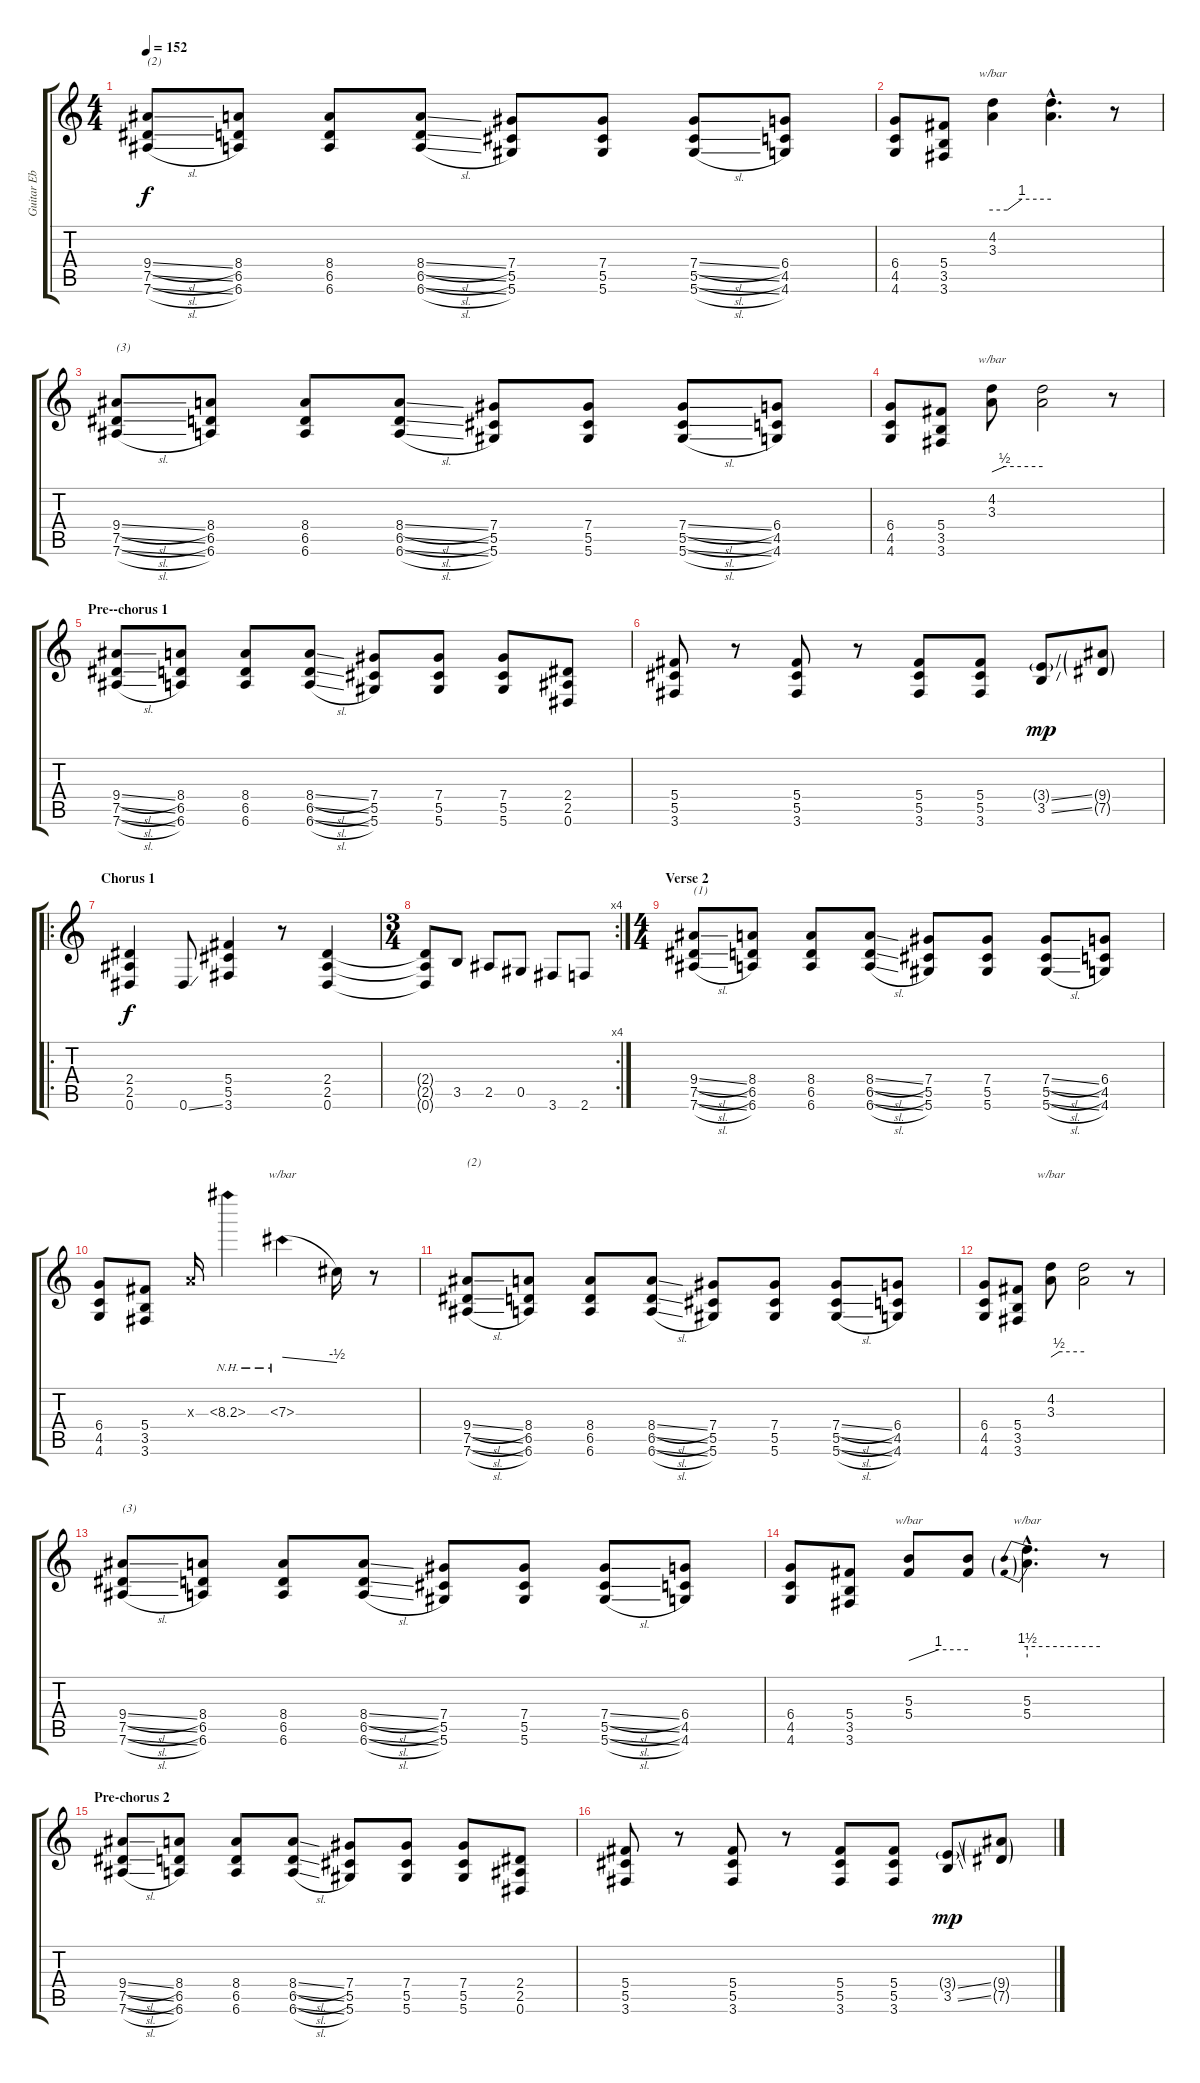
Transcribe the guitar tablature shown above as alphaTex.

\track ("Guitar Eb" "Guitar Eb") {instrument distortionguitar}
\staff {score tabs}
\tuning (Eb4 Bb3 Gb3 Db3 Ab2 Eb2) {hide}
\ts (4 4)
\tempo 152
\clef g2
\ks c
(9.4{sl} 7.5{sl} 7.6{sl}).8{txt "(2)" dy f} (8.4 6.5 6.6).8 (8.4 6.5 6.6).8 (8.4{sl} 6.5{sl} 6.6{sl}).8 (7.4 5.5 5.6).8 (7.4 5.5 5.6).8 (7.4{sl} 5.5{sl} 5.6{sl}).8 (6.4 4.5 4.6).8 |
(6.4 4.5 4.6).8 (5.4 3.5 3.6).8 (4.2 3.3).4{tbe (custom default 0 0 15 0 30 4 60 4)} (4.2{hac t} 3.3{hac t}).4{d} r.8 |
(9.4{sl} 7.5{sl} 7.6{sl}).8{txt "(3)" instrument distortionguitar} (8.4 6.5 6.6).8 (8.4 6.5 6.6).8 (8.4{sl} 6.5{sl} 6.6{sl}).8 (7.4 5.5 5.6).8 (7.4 5.5 5.6).8 (7.4{sl} 5.5{sl} 5.6{sl}).8 (6.4 4.5 4.6).8 |
(6.4 4.5 4.6).8 (5.4 3.5 3.6).8 (4.2 3.3).8{tbe (custom default 0 0 15 2 60 2)} (4.2{t} 3.3{t}).2 r.8 |
\section ("" "Pre--chorus 1")
(9.4{sl} 7.5{sl} 7.6{sl}).8{instrument distortionguitar} (8.4 6.5 6.6).8 (8.4 6.5 6.6).8 (8.4{sl} 6.5{sl} 6.6{sl}).8 (7.4 5.5 5.6).8 (7.4 5.5 5.6).8 (7.4 5.5 5.6).8 (2.4 2.5 0.6).8 |
(5.4 5.5 3.6).8 r.8 (5.4 5.5 3.6).8 r.8 (5.4 5.5 3.6).8 (5.4 5.5 3.6).8 (3.4{ss g} 3.5{ss}).8{dy mp} (9.4{g} 7.5{g}).8 |
\ro
\section ("" "Chorus 1")
(2.4 2.5 0.6).4{dy f} 0.6{ss}.8 (5.4 5.5 3.6).4 r.8 (2.4 2.5 0.6).4 |
\rc 4
\ts (3 4)
(2.4{t} 2.5{t} 0.6{t}).8 3.5.8 2.5.8 0.5.8 3.6.8 2.6.8 |
\ts (4 4)
\section ("" "Verse 2")
(9.4{sl} 7.5{sl} 7.6{sl}).8{txt "(1)" instrument distortionguitar} (8.4 6.5 6.6).8 (8.4 6.5 6.6).8 (8.4{sl} 6.5{sl} 6.6{sl}).8 (7.4 5.5 5.6).8 (7.4 5.5 5.6).8 (7.4{sl} 5.5{sl} 5.6{sl}).8 (6.4 4.5 4.6).8 |
(6.4 4.5 4.6).8 (5.4 3.5 3.6).8 3.3{x}.16 8.3{nh}.4{instrument guitarharmonics} 7.3{nh}.4{tbe (dive default 0 0 60 -2) instrument guitarharmonics} 7.3{t}.16 r.8 |
(9.4{sl} 7.5{sl} 7.6{sl}).8{txt "(2)" instrument distortionguitar} (8.4 6.5 6.6).8 (8.4 6.5 6.6).8 (8.4{sl} 6.5{sl} 6.6{sl}).8 (7.4 5.5 5.6).8 (7.4 5.5 5.6).8 (7.4{sl} 5.5{sl} 5.6{sl}).8 (6.4 4.5 4.6).8 |
(6.4 4.5 4.6).8 (5.4 3.5 3.6).8 (4.2 3.3).8{tbe (custom default 0 0 15 2 60 2)} (4.2{t} 3.3{t}).2 r.8 |
(9.4{sl} 7.5{sl} 7.6{sl}).8{txt "(3)" instrument distortionguitar} (8.4 6.5 6.6).8 (8.4 6.5 6.6).8 (8.4{sl} 6.5{sl} 6.6{sl}).8 (7.4 5.5 5.6).8 (7.4 5.5 5.6).8 (7.4{sl} 5.5{sl} 5.6{sl}).8 (6.4 4.5 4.6).8 |
(6.4 4.5 4.6).8 (5.4 3.5 3.6).8 (5.3 5.4).8{tbe (custom default 0 0 30 4 60 4)} (5.3{t} 5.4{t}).8 (5.3{hac} 5.4{hac}).4{d tbe (predive default 0 6 60 6)} r.8 |
\section ("" "Pre-chorus 2")
(9.4{sl} 7.5{sl} 7.6{sl}).8{instrument distortionguitar} (8.4 6.5 6.6).8 (8.4 6.5 6.6).8 (8.4{sl} 6.5{sl} 6.6{sl}).8 (7.4 5.5 5.6).8 (7.4 5.5 5.6).8 (7.4 5.5 5.6).8 (2.4 2.5 0.6).8 |
(5.4 5.5 3.6).8 r.8 (5.4 5.5 3.6).8 r.8 (5.4 5.5 3.6).8 (5.4 5.5 3.6).8 (3.4{ss g} 3.5{ss}).8{dy mp} (9.4{g} 7.5{g}).8
